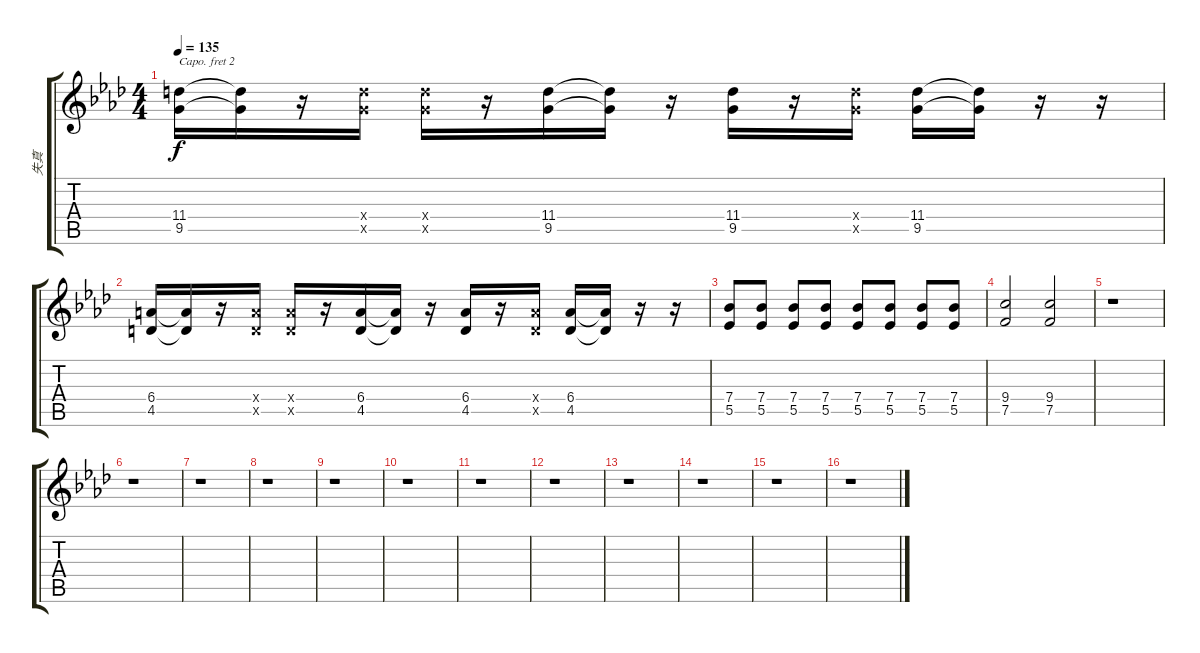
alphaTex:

\track ("失真" "失真") {instrument distortionguitar}
\staff {score tabs}
\capo 2
\tuning (Eb4 Bb3 Gb3 Db3 Ab2 Eb2) {hide}
\ts (4 4)
\tempo 135
\clef g2
\ks ab
(11.4 9.5).16{dy f} (11.4{t} 9.5{t}).16 r.16 (11.4{x} 9.5{x}).16 (11.4{x} 9.5{x}).16 r.16 (11.4 9.5).16 (11.4{t} 9.5{t}).16 r.16 (11.4 9.5).16 r.16 (11.4{x} 9.5{x}).16 (11.4 9.5).16 (11.4{t} 9.5{t}).16 r.16 r.16 |
(6.4 4.5).16 (6.4{t} 4.5{t}).16 r.16 (6.4{x} 4.5{x}).16 (6.4{x} 4.5{x}).16 r.16 (6.4 4.5).16 (6.4{t} 4.5{t}).16 r.16 (6.4 4.5).16 r.16 (6.4{x} 4.5{x}).16 (6.4 4.5).16 (6.4{t} 4.5{t}).16 r.16 r.16 |
(7.4 5.5).8 (7.4 5.5).8 (7.4 5.5).8 (7.4 5.5).8 (7.4 5.5).8 (7.4 5.5).8 (7.4 5.5).8 (7.4 5.5).8 |
(9.4 7.5).2 (9.4 7.5).2 |
r.1 |
r.1 |
r.1 |
r.1 |
r.1 |
r.1 |
r.1 |
r.1 |
r.1 |
r.1 |
r.1 |
r.1
